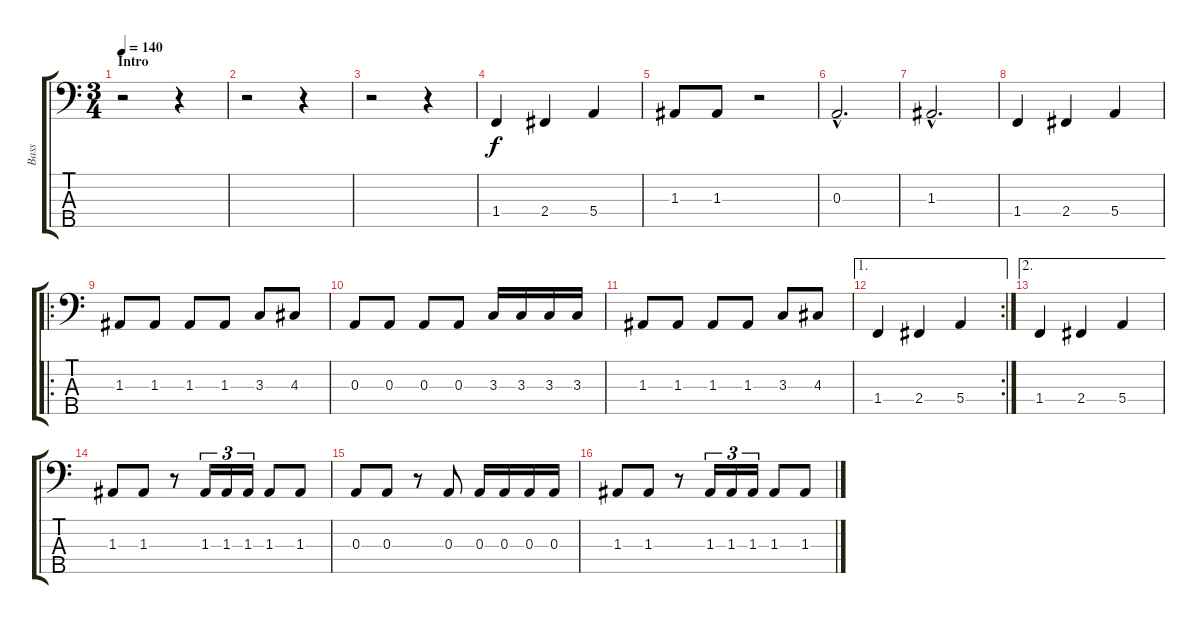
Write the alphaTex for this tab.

\track ("Bass" "Bass") {instrument electricbassfinger}
\staff {score tabs}
\tuning (G2 D2 A1 E1 B0) {hide}
\ts (3 4)
\section ("" "Intro")
\tempo 140
\clef f4
\ks c
r.2{dy f instrument electricbassfinger} r.4 |
r.2 r.4 |
r.2 r.4 |
1.4.4 2.4.4 5.4.4 |
1.3.8 1.3.8 r.2 |
0.3{hac}.2{d} |
1.3{hac}.2{d} |
1.4.4 2.4.4 5.4.4 |
\ro
1.3.8 1.3.8 1.3.8 1.3.8 3.3.8 4.3.8 |
0.3.8 0.3.8 0.3.8 0.3.8 3.3.16 3.3.16 3.3.16 3.3.16 |
1.3.8 1.3.8 1.3.8 1.3.8 3.3.8 4.3.8 |
\ae 1
\rc 2
1.4.4 2.4.4 5.4.4 |
\ae 2
1.4.4 2.4.4 5.4.4 |
1.3.8 1.3.8 r.8 1.3.16{tu (3 2)} 1.3.16{tu (3 2)} 1.3.16{tu (3 2)} 1.3.8 1.3.8 |
0.3.8 0.3.8 r.8 0.3.8 0.3.16 0.3.16 0.3.16 0.3.16 |
1.3.8 1.3.8 r.8 1.3.16{tu (3 2)} 1.3.16{tu (3 2)} 1.3.16{tu (3 2)} 1.3.8 1.3.8
